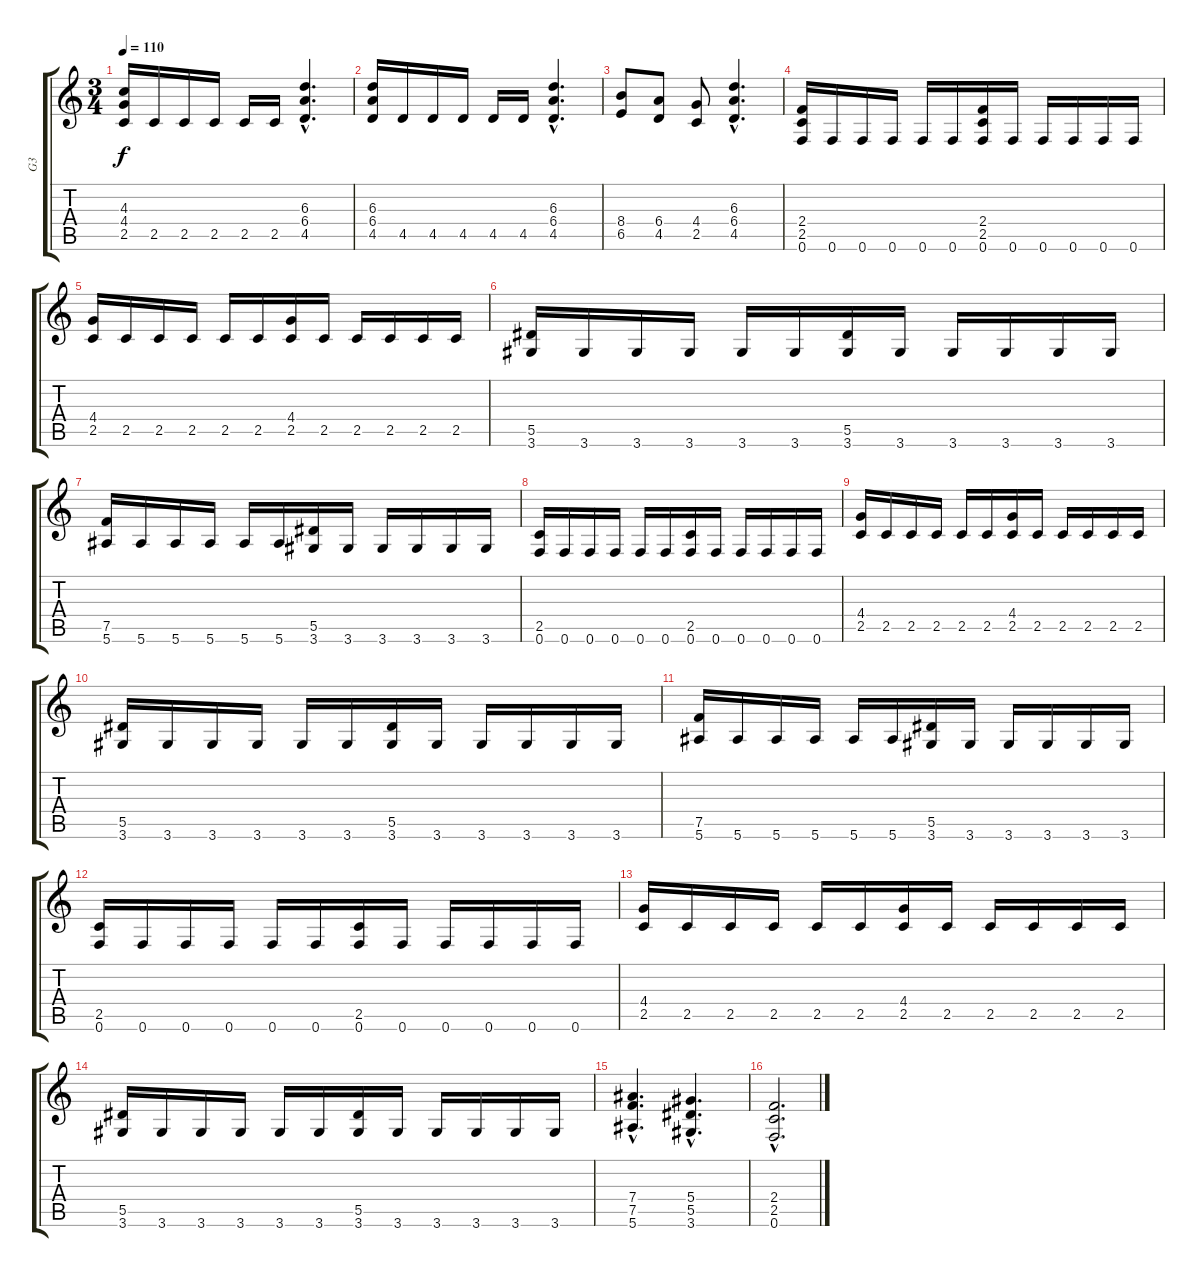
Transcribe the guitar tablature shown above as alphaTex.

\track ("G3" "G3") {instrument distortionguitar}
\staff {score tabs}
\tuning (F4 C4 Ab3 Eb3 Bb2 F2) {hide}
\ts (3 4)
\tempo 110
\clef g2
\ks c
(4.3 4.4 2.5).16{dy f} 2.5.16 2.5.16 2.5.16 2.5.16 2.5.16 (6.3{hac} 6.4{hac} 4.5{hac}).4{d} |
(6.3 6.4 4.5).16 4.5.16 4.5.16 4.5.16 4.5.16 4.5.16 (6.3{hac} 6.4{hac} 4.5{hac}).4{d} |
(8.4 6.5).8 (6.4 4.5).8 (4.4 2.5).8 (6.3{hac} 6.4{hac} 4.5{hac}).4{d} |
(2.4 2.5 0.6).16 0.6.16 0.6.16 0.6.16 0.6.16 0.6.16 (2.4 2.5 0.6).16 0.6.16 0.6.16 0.6.16 0.6.16 0.6.16 |
(4.4 2.5).16 2.5.16 2.5.16 2.5.16 2.5.16 2.5.16 (4.4 2.5).16 2.5.16 2.5.16 2.5.16 2.5.16 2.5.16 |
(5.5 3.6).16 3.6.16 3.6.16 3.6.16 3.6.16 3.6.16 (5.5 3.6).16 3.6.16 3.6.16 3.6.16 3.6.16 3.6.16 |
(7.5 5.6).16 5.6.16 5.6.16 5.6.16 5.6.16 5.6.16 (5.5 3.6).16 3.6.16 3.6.16 3.6.16 3.6.16 3.6.16 |
(2.5 0.6).16 0.6.16 0.6.16 0.6.16 0.6.16 0.6.16 (2.5 0.6).16 0.6.16 0.6.16 0.6.16 0.6.16 0.6.16 |
(4.4 2.5).16 2.5.16 2.5.16 2.5.16 2.5.16 2.5.16 (4.4 2.5).16 2.5.16 2.5.16 2.5.16 2.5.16 2.5.16 |
(5.5 3.6).16 3.6.16 3.6.16 3.6.16 3.6.16 3.6.16 (5.5 3.6).16 3.6.16 3.6.16 3.6.16 3.6.16 3.6.16 |
(7.5 5.6).16 5.6.16 5.6.16 5.6.16 5.6.16 5.6.16 (5.5 3.6).16 3.6.16 3.6.16 3.6.16 3.6.16 3.6.16 |
(2.5 0.6).16 0.6.16 0.6.16 0.6.16 0.6.16 0.6.16 (2.5 0.6).16 0.6.16 0.6.16 0.6.16 0.6.16 0.6.16 |
(4.4 2.5).16 2.5.16 2.5.16 2.5.16 2.5.16 2.5.16 (4.4 2.5).16 2.5.16 2.5.16 2.5.16 2.5.16 2.5.16 |
(5.5 3.6).16 3.6.16 3.6.16 3.6.16 3.6.16 3.6.16 (5.5 3.6).16 3.6.16 3.6.16 3.6.16 3.6.16 3.6.16 |
(7.4{hac} 7.5{hac} 5.6{hac}).4{d} (5.4{hac} 5.5{hac} 3.6{hac}).4{d} |
(2.4{hac} 2.5{hac} 0.6{hac}).2{d}
